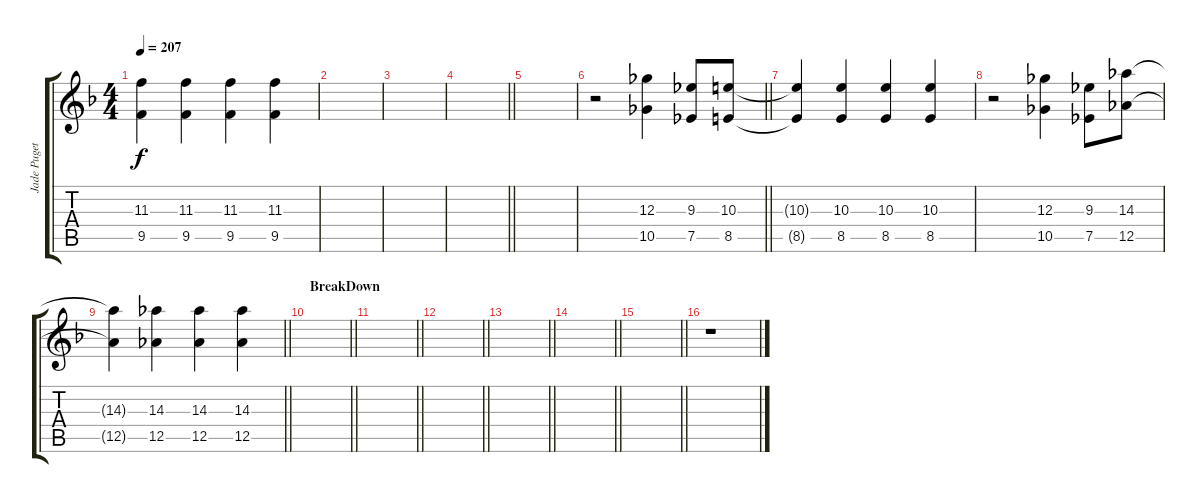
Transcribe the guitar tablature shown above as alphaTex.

\track ("Jade Puget (O-Dub)" "Jade Puget") {instrument overdrivenguitar}
\staff {score tabs}
\tuning (Eb4 Bb3 Gb3 Db3 Ab2 Db2) {hide}
\ts (4 4)
\tempo 207
\clef g2
\ks f
(11.3{t} 9.5{t}).4{dy f} (11.3 9.5).4 (11.3 9.5).4 (11.3 9.5).4 |
|
|
\barLineRight lightlight
|
|
\barLineRight lightlight
r.2 (12.3 10.5).4 (9.3 7.5).8 (10.3 8.5).8 |
(10.3{t} 8.5{t}).4 (10.3 8.5).4 (10.3 8.5).4 (10.3 8.5).4 |
r.2 (12.3 10.5).4 (9.3 7.5).8 (14.3 12.5).8 |
\barLineRight lightlight
(14.3{t} 12.5{t}).4 (14.3 12.5).4 (14.3 12.5).4 (14.3 12.5).4 |
\section ("" "BreakDown")
\barLineRight lightlight
|
\barLineRight lightlight
|
\barLineRight lightlight
|
\barLineRight lightlight
|
\barLineRight lightlight
|
\barLineRight lightlight
|
r.1
